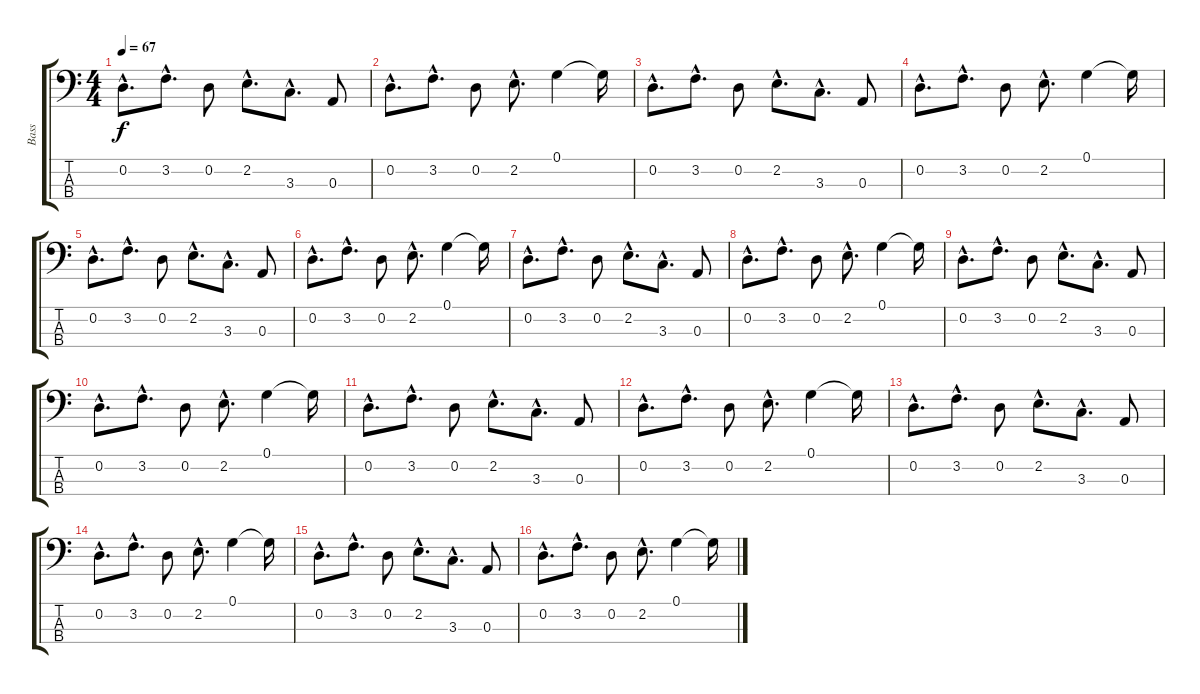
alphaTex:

\track ("Bass" "Bass") {instrument electricbasspick}
\staff {score tabs}
\tuning (G2 D2 A1 E1) {hide}
\ts (4 4)
\tempo 67
\clef f4
\ks c
0.2{hac}.8{d dy f} 3.2{hac}.8{d} 0.2.8 2.2{hac}.8{d} 3.3{hac}.8{d} 0.3.8 |
0.2{hac}.8{d} 3.2{hac}.8{d} 0.2.8 2.2{hac}.8{d} 0.1.4 0.1{t}.16 |
0.2{hac}.8{d} 3.2{hac}.8{d} 0.2.8 2.2{hac}.8{d} 3.3{hac}.8{d} 0.3.8 |
0.2{hac}.8{d} 3.2{hac}.8{d} 0.2.8 2.2{hac}.8{d} 0.1.4 0.1{t}.16 |
0.2{hac}.8{d} 3.2{hac}.8{d} 0.2.8 2.2{hac}.8{d} 3.3{hac}.8{d} 0.3.8 |
0.2{hac}.8{d} 3.2{hac}.8{d} 0.2.8 2.2{hac}.8{d} 0.1.4 0.1{t}.16 |
0.2{hac}.8{d} 3.2{hac}.8{d} 0.2.8 2.2{hac}.8{d} 3.3{hac}.8{d} 0.3.8 |
0.2{hac}.8{d} 3.2{hac}.8{d} 0.2.8 2.2{hac}.8{d} 0.1.4 0.1{t}.16 |
0.2{hac}.8{d} 3.2{hac}.8{d} 0.2.8 2.2{hac}.8{d} 3.3{hac}.8{d} 0.3.8 |
0.2{hac}.8{d} 3.2{hac}.8{d} 0.2.8 2.2{hac}.8{d} 0.1.4 0.1{t}.16 |
0.2{hac}.8{d} 3.2{hac}.8{d} 0.2.8 2.2{hac}.8{d} 3.3{hac}.8{d} 0.3.8 |
0.2{hac}.8{d} 3.2{hac}.8{d} 0.2.8 2.2{hac}.8{d} 0.1.4 0.1{t}.16 |
0.2{hac}.8{d} 3.2{hac}.8{d} 0.2.8 2.2{hac}.8{d} 3.3{hac}.8{d} 0.3.8 |
0.2{hac}.8{d} 3.2{hac}.8{d} 0.2.8 2.2{hac}.8{d} 0.1.4 0.1{t}.16 |
0.2{hac}.8{d} 3.2{hac}.8{d} 0.2.8 2.2{hac}.8{d} 3.3{hac}.8{d} 0.3.8 |
0.2{hac}.8{d} 3.2{hac}.8{d} 0.2.8 2.2{hac}.8{d} 0.1.4 0.1{t}.16
